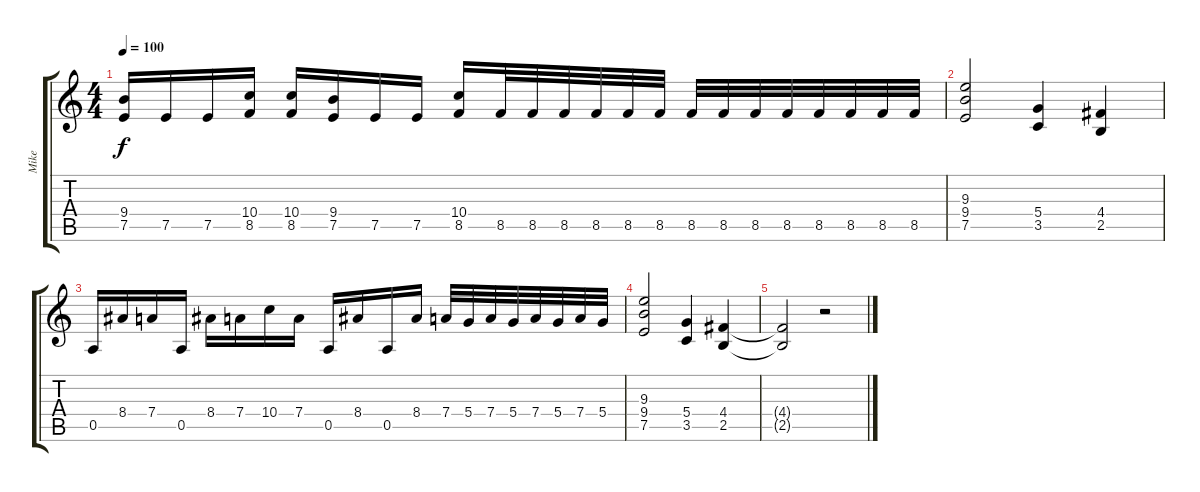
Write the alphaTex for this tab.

\track ("Mike" "Mike") {instrument overdrivenguitar}
\staff {score tabs}
\tuning (E4 B3 G3 D3 A2 E2) {hide}
\ts (4 4)
\tempo 100
\clef g2
\ks c
(9.4 7.5).16{dy f} 7.5.16 7.5.16 (10.4 8.5).16 (10.4 8.5).16 (9.4 7.5).16 7.5.16 7.5.16 (10.4 8.5).16 8.5.32 8.5.32 8.5.32 8.5.32 8.5.32 8.5.32 8.5.32 8.5.32 8.5.32 8.5.32 8.5.32 8.5.32 8.5.32 8.5.32 |
(9.3 9.4 7.5).2 (5.4 3.5).4 (4.4 2.5).4 |
0.5.16 8.4.16 7.4.16 0.5.16 8.4.16 7.4.16 10.4.16 7.4.16 0.5.16 8.4.16 0.5.16 8.4.16 7.4.32 5.4.32 7.4.32 5.4.32 7.4.32 5.4.32 7.4.32 5.4.32 |
(9.3 9.4 7.5).2 (5.4 3.5).4 (4.4 2.5).4 |
(4.4{t} 2.5{t}).2 r.2
